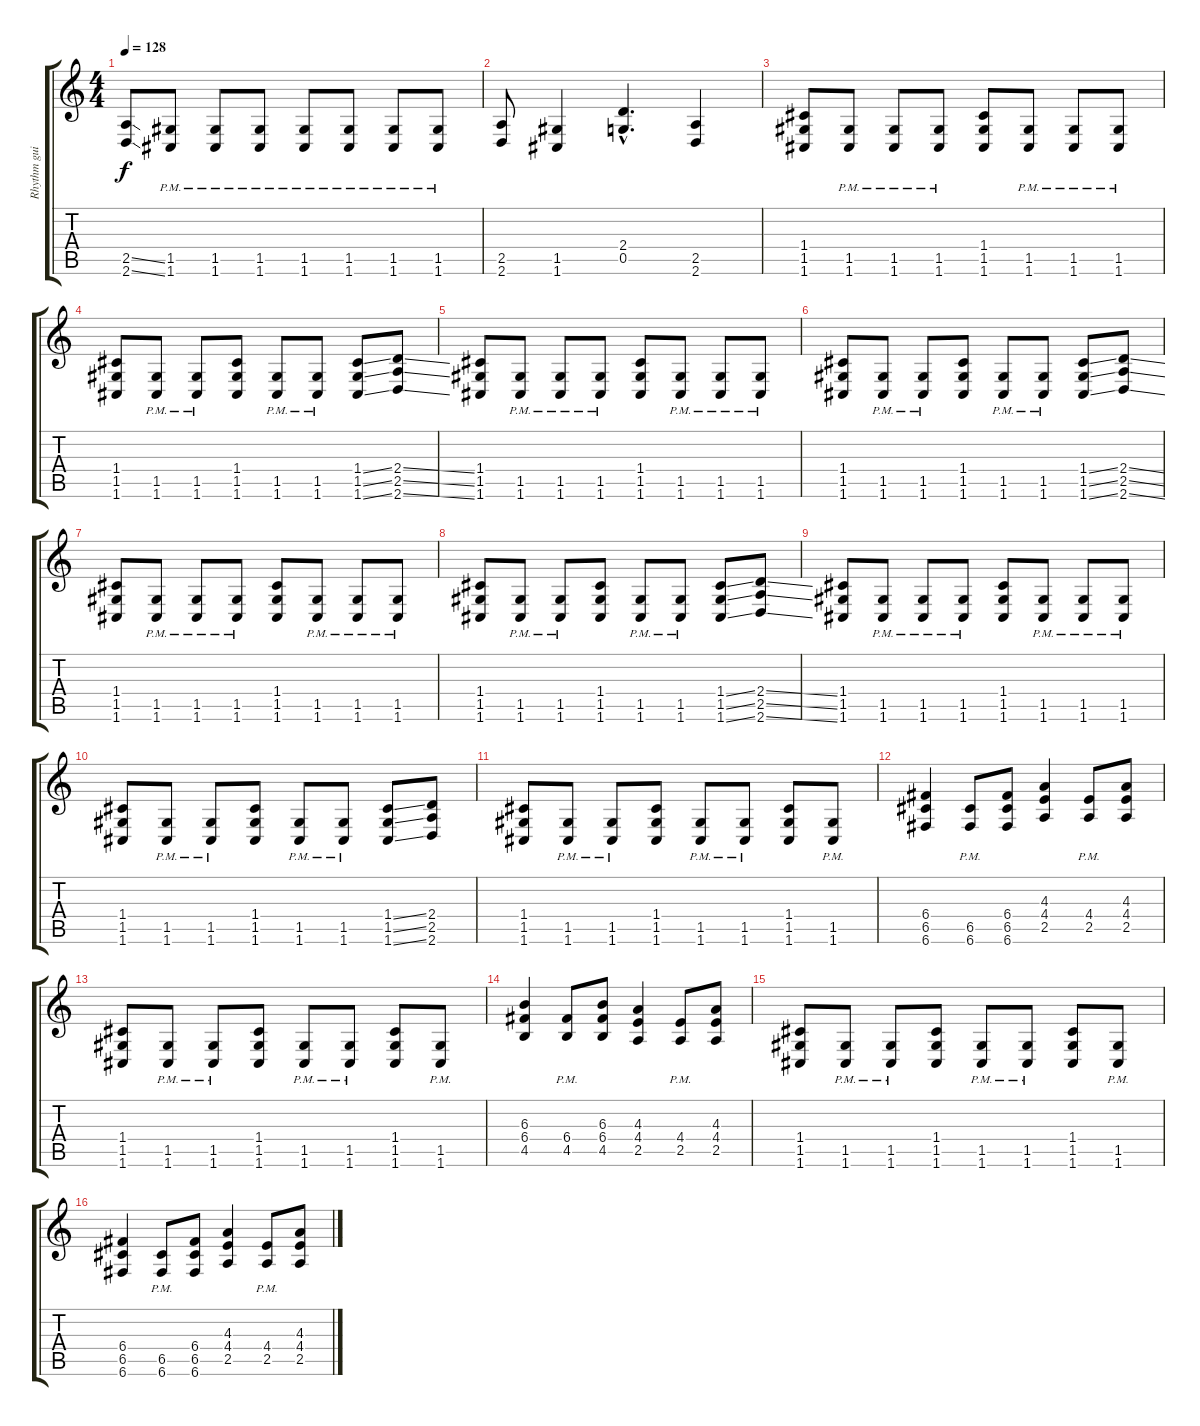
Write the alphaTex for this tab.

\track ("Rhythm guitar" "Rhythm gui") {instrument overdrivenguitar}
\staff {score tabs}
\tuning (D4 A3 F3 C3 G2 C2) {hide}
\ts (4 4)
\tempo 128
\clef g2
\ks c
(2.5{ss} 2.6{ss}).8{dy f} (1.5{pm} 1.6{pm}).8 (1.5{pm} 1.6{pm}).8 (1.5{pm} 1.6{pm}).8 (1.5{pm} 1.6{pm}).8 (1.5{pm} 1.6{pm}).8 (1.5{pm} 1.6{pm}).8 (1.5{pm} 1.6{pm}).8 |
(2.5 2.6).8 (1.5 1.6).4 (2.4{hac} 0.5{hac}).4{d} (2.5 2.6).4 |
(1.4 1.5 1.6).8 (1.5{pm} 1.6{pm}).8 (1.5{pm} 1.6{pm}).8 (1.5{pm} 1.6{pm}).8 (1.4 1.5 1.6).8 (1.5{pm} 1.6{pm}).8 (1.5{pm} 1.6{pm}).8 (1.5{pm} 1.6{pm}).8 |
(1.4 1.5 1.6).8 (1.5{pm} 1.6{pm}).8 (1.5{pm} 1.6{pm}).8 (1.4 1.5 1.6).8 (1.5{pm} 1.6{pm}).8 (1.5{pm} 1.6{pm}).8 (1.4{ss} 1.5{ss} 1.6{ss}).8 (2.4{ss} 2.5{ss} 2.6{ss}).8 |
(1.4 1.5 1.6).8 (1.5{pm} 1.6{pm}).8 (1.5{pm} 1.6{pm}).8 (1.5{pm} 1.6{pm}).8 (1.4 1.5 1.6).8 (1.5{pm} 1.6{pm}).8 (1.5{pm} 1.6{pm}).8 (1.5{pm} 1.6{pm}).8 |
(1.4 1.5 1.6).8 (1.5{pm} 1.6{pm}).8 (1.5{pm} 1.6{pm}).8 (1.4 1.5 1.6).8 (1.5{pm} 1.6{pm}).8 (1.5{pm} 1.6{pm}).8 (1.4{ss} 1.5{ss} 1.6{ss}).8 (2.4{ss} 2.5{ss} 2.6{ss}).8 |
(1.4 1.5 1.6).8 (1.5{pm} 1.6{pm}).8 (1.5{pm} 1.6{pm}).8 (1.5{pm} 1.6{pm}).8 (1.4 1.5 1.6).8 (1.5{pm} 1.6{pm}).8 (1.5{pm} 1.6{pm}).8 (1.5{pm} 1.6{pm}).8 |
(1.4 1.5 1.6).8 (1.5{pm} 1.6{pm}).8 (1.5{pm} 1.6{pm}).8 (1.4 1.5 1.6).8 (1.5{pm} 1.6{pm}).8 (1.5{pm} 1.6{pm}).8 (1.4{ss} 1.5{ss} 1.6{ss}).8 (2.4{ss} 2.5{ss} 2.6{ss}).8 |
(1.4 1.5 1.6).8 (1.5{pm} 1.6{pm}).8 (1.5{pm} 1.6{pm}).8 (1.5{pm} 1.6{pm}).8 (1.4 1.5 1.6).8 (1.5{pm} 1.6{pm}).8 (1.5{pm} 1.6{pm}).8 (1.5{pm} 1.6{pm}).8 |
(1.4 1.5 1.6).8 (1.5{pm} 1.6{pm}).8 (1.5{pm} 1.6{pm}).8 (1.4 1.5 1.6).8 (1.5{pm} 1.6{pm}).8 (1.5{pm} 1.6{pm}).8 (1.4{ss} 1.5{ss} 1.6{ss}).8 (2.4 2.5 2.6).8 |
(1.4 1.5 1.6).8 (1.5{pm} 1.6{pm}).8 (1.5{pm} 1.6{pm}).8 (1.4 1.5 1.6).8 (1.5{pm} 1.6{pm}).8 (1.5{pm} 1.6{pm}).8 (1.4 1.5 1.6).8 (1.5{pm} 1.6{pm}).8 |
(6.4 6.5 6.6).4 (6.5{pm} 6.6{pm}).8 (6.4 6.5 6.6).8 (4.3 4.4 2.5).4 (4.4{pm} 2.5{pm}).8 (4.3 4.4 2.5).8 |
(1.4 1.5 1.6).8 (1.5{pm} 1.6{pm}).8 (1.5{pm} 1.6{pm}).8 (1.4 1.5 1.6).8 (1.5{pm} 1.6{pm}).8 (1.5{pm} 1.6{pm}).8 (1.4 1.5 1.6).8 (1.5{pm} 1.6{pm}).8 |
(6.3 6.4 4.5).4 (6.4{pm} 4.5{pm}).8 (6.3 6.4 4.5).8 (4.3 4.4 2.5).4 (4.4{pm} 2.5{pm}).8 (4.3 4.4 2.5).8 |
(1.4 1.5 1.6).8 (1.5{pm} 1.6{pm}).8 (1.5{pm} 1.6{pm}).8 (1.4 1.5 1.6).8 (1.5{pm} 1.6{pm}).8 (1.5{pm} 1.6{pm}).8 (1.4 1.5 1.6).8 (1.5{pm} 1.6{pm}).8 |
(6.4 6.5 6.6).4 (6.5{pm} 6.6{pm}).8 (6.4 6.5 6.6).8 (4.3 4.4 2.5).4 (4.4{pm} 2.5{pm}).8 (4.3 4.4 2.5).8
